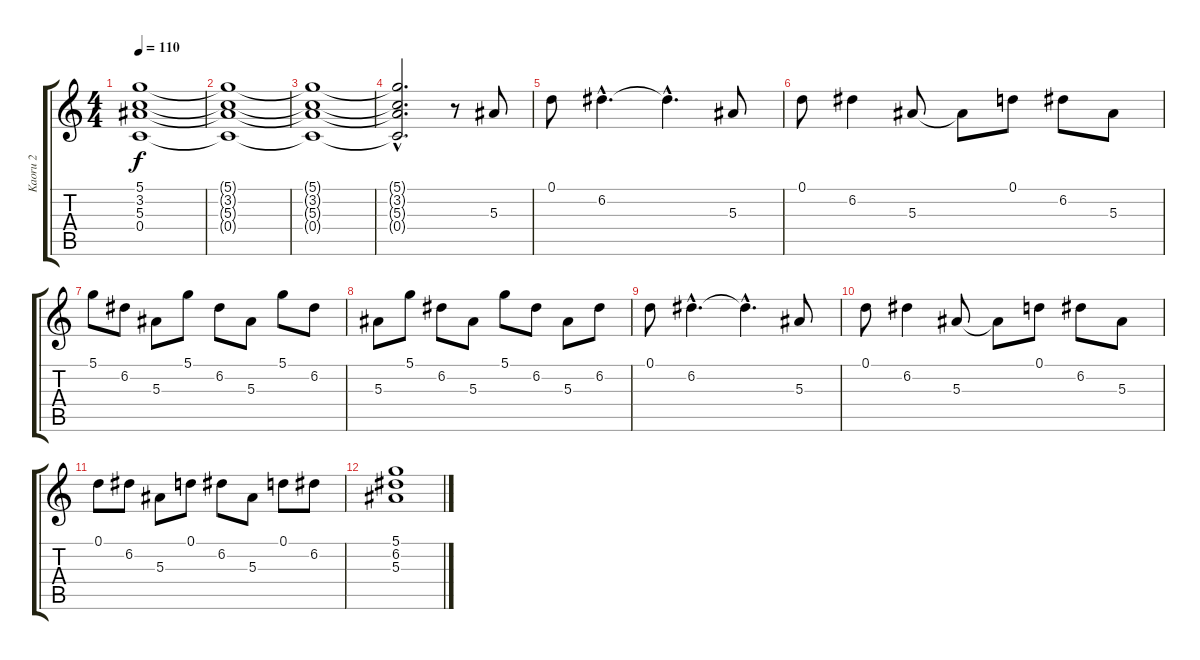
\track ("Kaoru 2" "Kaoru 2") {instrument distortionguitar}
\staff {score tabs}
\tuning (D4 A3 F3 C3 G2 D2) {hide}
\ts (4 4)
\tempo 110
\clef g2
\ks c
(5.1 3.2 5.3 0.4).1{dy f volume 0} |
(5.1{t} 3.2{t} 5.3{t} 0.4{t}).1 |
(5.1{t} 3.2{t} 5.3{t} 0.4{t}).1 |
(5.1{hac t} 3.2{hac t} 5.3{hac t} 0.4{hac t}).2{d} r.8 5.3.8{volume 13} |
0.1.8 6.2{hac}.4{d} 6.2{hac t}.4{d} 5.3.8 |
0.1.8 6.2.4 5.3.8 5.3{t}.8 0.1.8 6.2.8 5.3.8 |
5.1.8 6.2.8 5.3.8 5.1.8 6.2.8 5.3.8 5.1.8 6.2.8 |
5.3.8 5.1.8 6.2.8 5.3.8 5.1.8 6.2.8 5.3.8 6.2.8 |
0.1.8 6.2{hac}.4{d} 6.2{hac t}.4{d} 5.3.8 |
0.1.8 6.2.4 5.3.8 5.3{t}.8 0.1.8 6.2.8 5.3.8 |
0.1.8 6.2.8 5.3.8 0.1.8 6.2.8 5.3.8 0.1.8 6.2.8 |
(5.1 6.2 5.3).1
